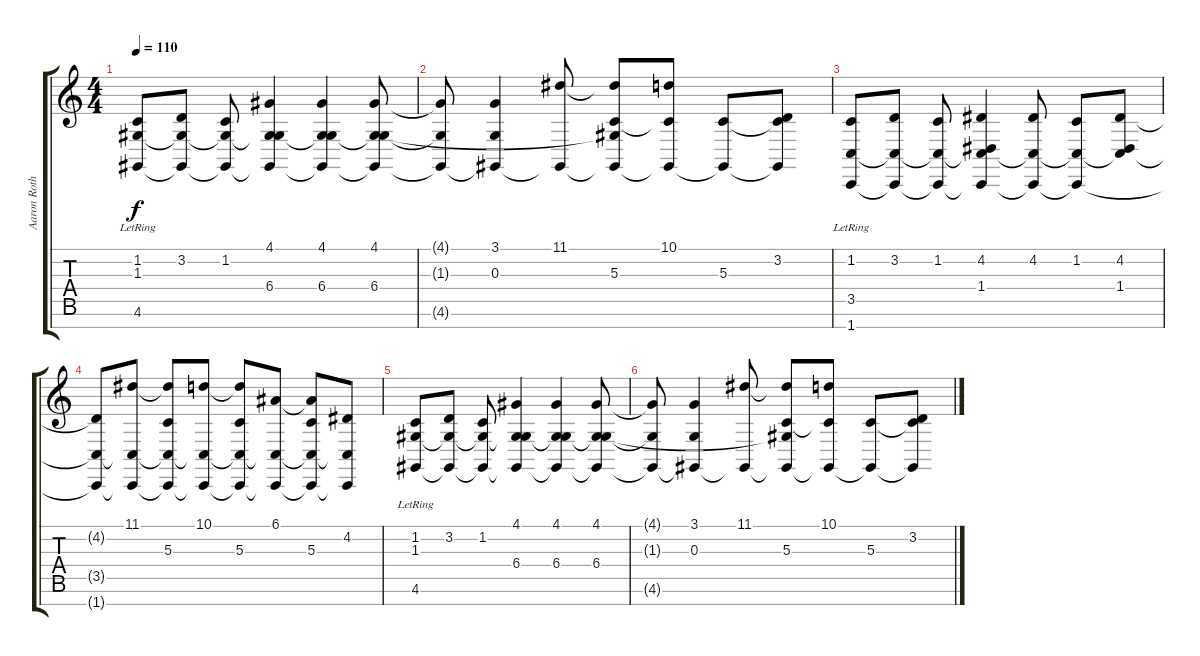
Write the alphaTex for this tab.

\track ("Aaron Rothe" "Aaron Roth") {instrument acousticgrandpiano}
\staff {score tabs}
\tuning (E4 B3 G3 D3 A2 E2 B1) {hide}
\ts (4 4)
\tempo 110
\clef g2
\ks c
(1.2 1.3 4.6{lr}).8{dy f} (3.2 1.3{t} 4.6{t}).8 (1.2 1.3{t} 4.6{t}).8 (4.1 1.3{t} 6.4 4.6{t}).4 (4.1 1.3{t} 6.4 4.6{t}).4 (4.1 1.3{t} 6.4 4.6{t}).8 |
(4.1{t} 1.3{t} 4.6{t}).8 (3.1 0.3 4.6{t}).4 (11.1 4.6{t}).8 (11.1{t} 5.3 6.4{t} 4.6{t}).8 (10.1 5.3{t} 4.6{t}).8 (5.3 4.6{t}).8 (3.2 5.3{t} 4.6{t}).8 |
(1.2 3.5{lr} 1.7{lr}).8{volume 0} (3.2 3.5{t} 1.7{t}).8 (1.2 3.5{t} 1.7{t}).8 (4.2 1.4 3.5{t} 1.7{t}).4 (4.2 3.5{t} 1.7{t}).8 (1.2 3.5{t} 1.7{t}).8 (4.2 1.4 3.5{t}).8 |
(4.2{t} 3.5{t} 1.7{t}).8 (11.1 3.5{t} 1.7{t}).8 (11.1{t} 5.3 3.5{t} 1.7{t}).8 (10.1 3.5{t} 1.7{t}).8 (10.1{t} 5.3 3.5{t} 1.7{t}).8 (6.1 3.5{t} 1.7{t}).8 (6.1{t} 5.3 3.5{t} 1.7{t}).8 (4.2 3.5{t} 1.7{t}).8 |
(1.2 1.3 4.6{lr}).8 (3.2 1.3{t} 4.6{t}).8 (1.2 1.3{t} 4.6{t}).8 (4.1 1.3{t} 6.4 4.6{t}).4 (4.1 1.3{t} 6.4 4.6{t}).4 (4.1 1.3{t} 6.4 4.6{t}).8 |
(4.1{t} 1.3{t} 4.6{t}).8 (3.1 0.3 4.6{t}).4 (11.1 4.6{t}).8 (11.1{t} 5.3 6.4{t} 4.6{t}).8 (10.1 5.3{t} 4.6{t}).8 (5.3 4.6{t}).8 (3.2 5.3{t} 4.6{t}).8
